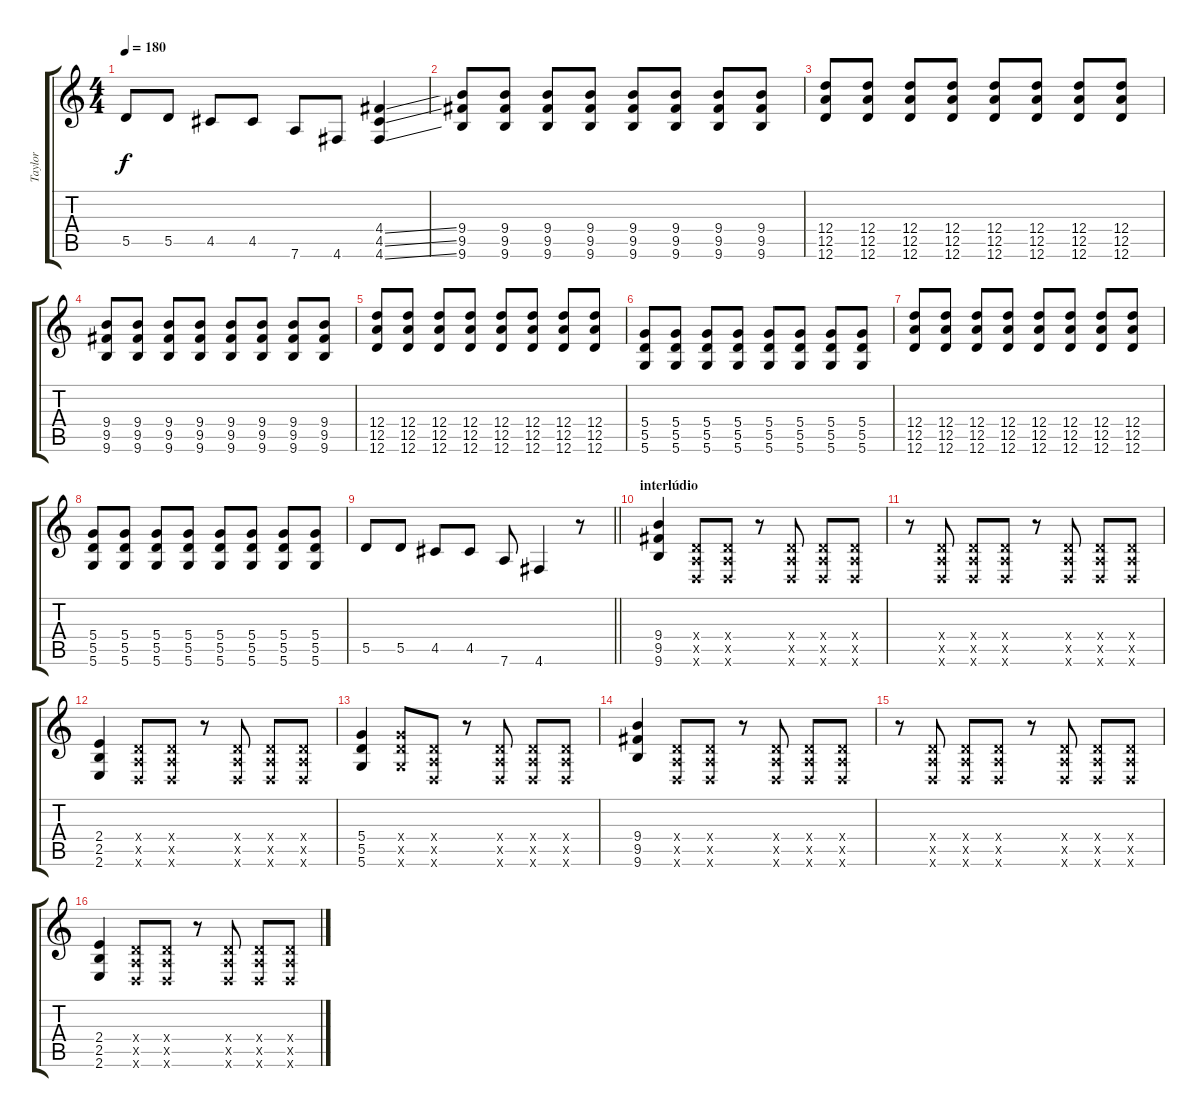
\track ("Taylor" "Taylor") {instrument overdrivenguitar}
\staff {score tabs}
\tuning (E4 B3 G3 D3 A2 D2) {hide}
\ts (4 4)
\tempo 180
\clef g2
\ks c
5.5.8{dy f} 5.5.8 4.5.8 4.5.8 7.6.8 4.6.8 (4.4{ss} 4.5{ss} 4.6{ss}).4 |
(9.4 9.5 9.6).8 (9.4 9.5 9.6).8 (9.4 9.5 9.6).8 (9.4 9.5 9.6).8 (9.4 9.5 9.6).8 (9.4 9.5 9.6).8 (9.4 9.5 9.6).8 (9.4 9.5 9.6).8 |
(12.4 12.5 12.6).8 (12.4 12.5 12.6).8 (12.4 12.5 12.6).8 (12.4 12.5 12.6).8 (12.4 12.5 12.6).8 (12.4 12.5 12.6).8 (12.4 12.5 12.6).8 (12.4 12.5 12.6).8 |
(9.4 9.5 9.6).8 (9.4 9.5 9.6).8 (9.4 9.5 9.6).8 (9.4 9.5 9.6).8 (9.4 9.5 9.6).8 (9.4 9.5 9.6).8 (9.4 9.5 9.6).8 (9.4 9.5 9.6).8 |
(12.4 12.5 12.6).8 (12.4 12.5 12.6).8 (12.4 12.5 12.6).8 (12.4 12.5 12.6).8 (12.4 12.5 12.6).8 (12.4 12.5 12.6).8 (12.4 12.5 12.6).8 (12.4 12.5 12.6).8 |
(5.4 5.5 5.6).8 (5.4 5.5 5.6).8 (5.4 5.5 5.6).8 (5.4 5.5 5.6).8 (5.4 5.5 5.6).8 (5.4 5.5 5.6).8 (5.4 5.5 5.6).8 (5.4 5.5 5.6).8 |
(12.4 12.5 12.6).8 (12.4 12.5 12.6).8 (12.4 12.5 12.6).8 (12.4 12.5 12.6).8 (12.4 12.5 12.6).8 (12.4 12.5 12.6).8 (12.4 12.5 12.6).8 (12.4 12.5 12.6).8 |
(5.4 5.5 5.6).8 (5.4 5.5 5.6).8 (5.4 5.5 5.6).8 (5.4 5.5 5.6).8 (5.4 5.5 5.6).8 (5.4 5.5 5.6).8 (5.4 5.5 5.6).8 (5.4 5.5 5.6).8 |
\barLineRight lightlight
5.5.8 5.5.8 4.5.8 4.5.8 7.6.8 4.6.4 r.8 |
\section ("" "interlúdio")
(9.4 9.5 9.6).4 (0.4{x} 0.5{x} 0.6{x}).8 (0.4{x} 0.5{x} 0.6{x}).8 r.8 (0.4{x} 0.5{x} 0.6{x}).8 (0.4{x} 0.5{x} 0.6{x}).8 (0.4{x} 0.5{x} 0.6{x}).8 |
r.8 (0.4{x} 0.5{x} 0.6{x}).8 (0.4{x} 0.5{x} 0.6{x}).8 (0.4{x} 0.5{x} 0.6{x}).8 r.8 (0.4{x} 0.5{x} 0.6{x}).8 (0.4{x} 0.5{x} 0.6{x}).8 (0.4{x} 0.5{x} 0.6{x}).8 |
(2.4 2.5 2.6).4 (0.4{x} 0.5{x} 0.6{x}).8 (0.4{x} 0.5{x} 0.6{x}).8 r.8 (0.4{x} 0.5{x} 0.6{x}).8 (0.4{x} 0.5{x} 0.6{x}).8 (0.4{x} 0.5{x} 0.6{x}).8 |
(5.4 5.5 5.6).4 (5.4{x} 5.5{x} 5.6{x}).8 (0.4{x} 0.5{x} 0.6{x}).8 r.8 (0.4{x} 0.5{x} 0.6{x}).8 (0.4{x} 0.5{x} 0.6{x}).8 (0.4{x} 0.5{x} 0.6{x}).8 |
(9.4 9.5 9.6).4 (0.4{x} 0.5{x} 0.6{x}).8 (0.4{x} 0.5{x} 0.6{x}).8 r.8 (0.4{x} 0.5{x} 0.6{x}).8 (0.4{x} 0.5{x} 0.6{x}).8 (0.4{x} 0.5{x} 0.6{x}).8 |
r.8 (0.4{x} 0.5{x} 0.6{x}).8 (0.4{x} 0.5{x} 0.6{x}).8 (0.4{x} 0.5{x} 0.6{x}).8 r.8 (0.4{x} 0.5{x} 0.6{x}).8 (0.4{x} 0.5{x} 0.6{x}).8 (0.4{x} 0.5{x} 0.6{x}).8 |
(2.4 2.5 2.6).4 (0.4{x} 0.5{x} 0.6{x}).8 (0.4{x} 0.5{x} 0.6{x}).8 r.8 (0.4{x} 0.5{x} 0.6{x}).8 (0.4{x} 0.5{x} 0.6{x}).8 (0.4{x} 0.5{x} 0.6{x}).8
